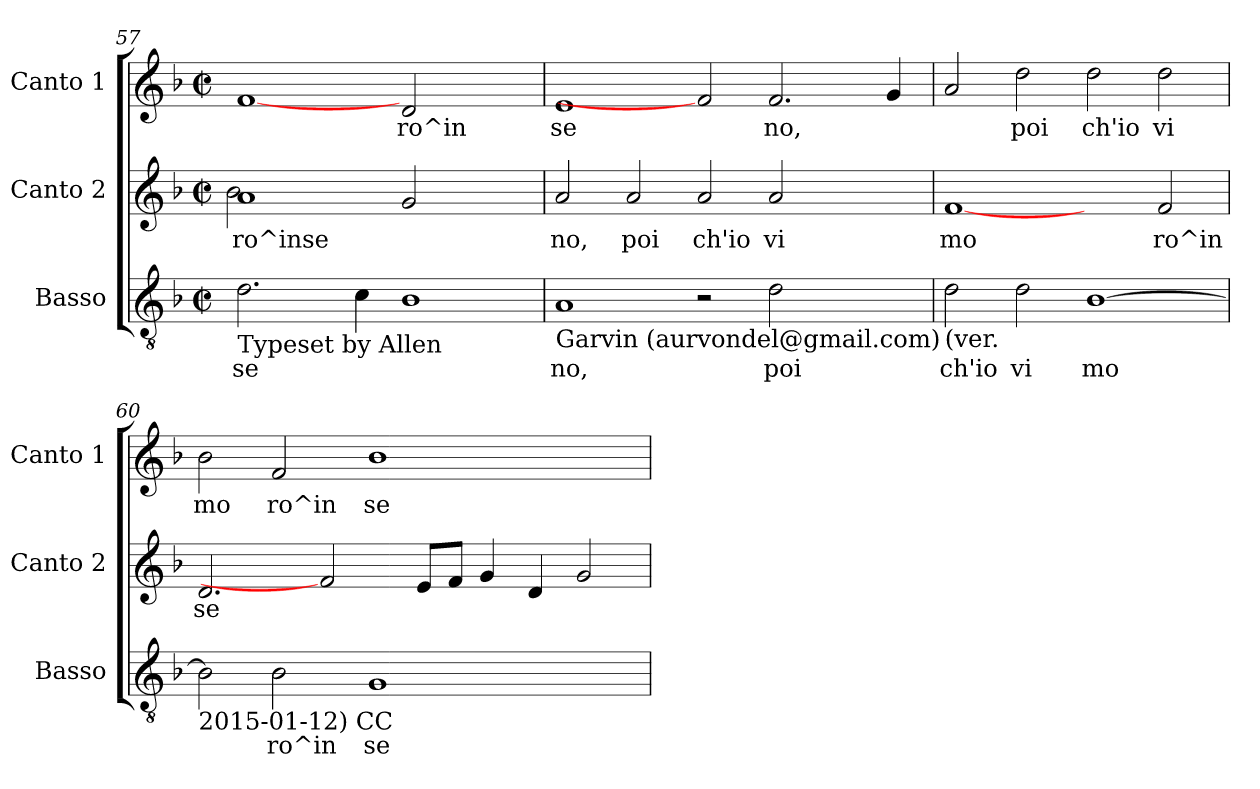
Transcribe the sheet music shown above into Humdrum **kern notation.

**kern	**text	**kern	**text	**kern	**text
*part3	*part3	*part2	*part2	*part1	*part1
*staff3	*staff3	*staff2	*staff2	*staff1	*staff1
*I"Basso	*	*I"Canto 2	*	*I"Canto 1	*
*I'Basso	*	*I'Canto 2	*	*I'Canto 1	*
*clefGv2	*	*clefG2	*	*clefG2	*
*k[b-]	*	*k[b-]	*	*k[b-]	*
*F:	*	*F:	*	*F:	*
*M2/2	*	*M2/2	*	*M2/2	*
*met(c|)	*	*met(c|)	*	*met(c|)	*
=57	=57	=57	=57	=57	=57
!LO:TX:b:t=Typeset by Allen	!	!	!	!	!
!	!LO:LY:b:cj	!	!LO:LY:b:cj	!	!
*	*	*^	*	*	*
2.d\	se	1a	2b-\	ro^inse	[1f	.
.	.	.	2ryy	.	.	.
!	!LO:LY:b:cj	!	!	!	!	!
4c\	.	.	.	.	.	.
!	!LO:LY:b:cj	!	!	!LO:LY:b:cj	!	!LO:LY:b:cj
1B-	.	2g/	1ryy	.	2d/	ro^in
.	.	2ryy	.	.	2ryy	.
*	*	*v	*v	*	*	*
=58	=58	=58	=58	=58	=58
!LO:TX:b:t=Garvin (aurvondel@gmail.com)	!	!	!	!	!
!	!LO:LY:b:cj	!	!LO:LY:b:cj	!	!LO:LY:b:cj
1A	no,	2a/	no,	1e	se
!	!	!	!LO:LY:b:cj	!	!
.	.	2a/	poi	.	.
!	!	!	!LO:LY:b:cj	!	!
2r	.	2a/	ch'io	2f]	.
!	!LO:LY:b:cj	!	!LO:LY:b:cj	!	!LO:LY:b:cj
2d\	poi	2a/	vi	2.f/	no,
2ryy	.	2ryy	.	.	.
!	!	!	!	!	!LO:LY:b:cj
.	.	.	.	4g/	.
=59	=59	=59	=59	=59	=59
!LO:TX:b:t=(ver.	!	!	!	!	!
!	!LO:LY:b:cj	!	!LO:LY:b:cj	!	!LO:LY:b:cj
2d\	ch'io	[1f	mo	2a/	.
!	!LO:LY:b:cj	!	!	!	!LO:LY:b:cj
2d\	vi	.	.	2dd\	poi
!	!LO:LY:b:cj	!	!	!	!LO:LY:b:cj
[>1B-	mo	2ryy	.	2dd\	ch'io
!	!	!	!LO:LY:b:cj	!	!LO:LY:b:cj
.	.	2f/	ro^in	2dd\	vi
=60	=60	=60	=60	=60	=60
!LO:TX:b:t=2015-01-12) CC	!	!	!	!	!
!	!LO:LY:b:cj	!	!LO:LY:b:cj	!	!LO:LY:b:cj
2B-\]	.	2.d/	se	2b-\	mo
!	!LO:LY:b:cj	!	!	!	!LO:LY:b:cj
2B-\	ro^in	.	.	2f/	ro^in
.	.	2f]	.	.	.
!	!LO:LY:b:cj	!	!	!	!LO:LY:b:cj
1G	se	.	.	1b-	se
!	!	!	!LO:LY:b:cj	!	!
.	.	8e/L	.	.	.
!	!	!	!LO:LY:b:cj	!	!
.	.	8f/J	.	.	.
!	!	!	!LO:LY:b:cj	!	!
.	.	4g/	.	.	.
!	!	!	!LO:LY:b:cj	!	!
.	.	4d/	.	.	.
!	!	!	!LO:LY:b:cj	!	!
2ryy	.	2g/	.	2ryy	.
=	=	=	=	=	=
*-	*-	*-	*-	*-	*-
